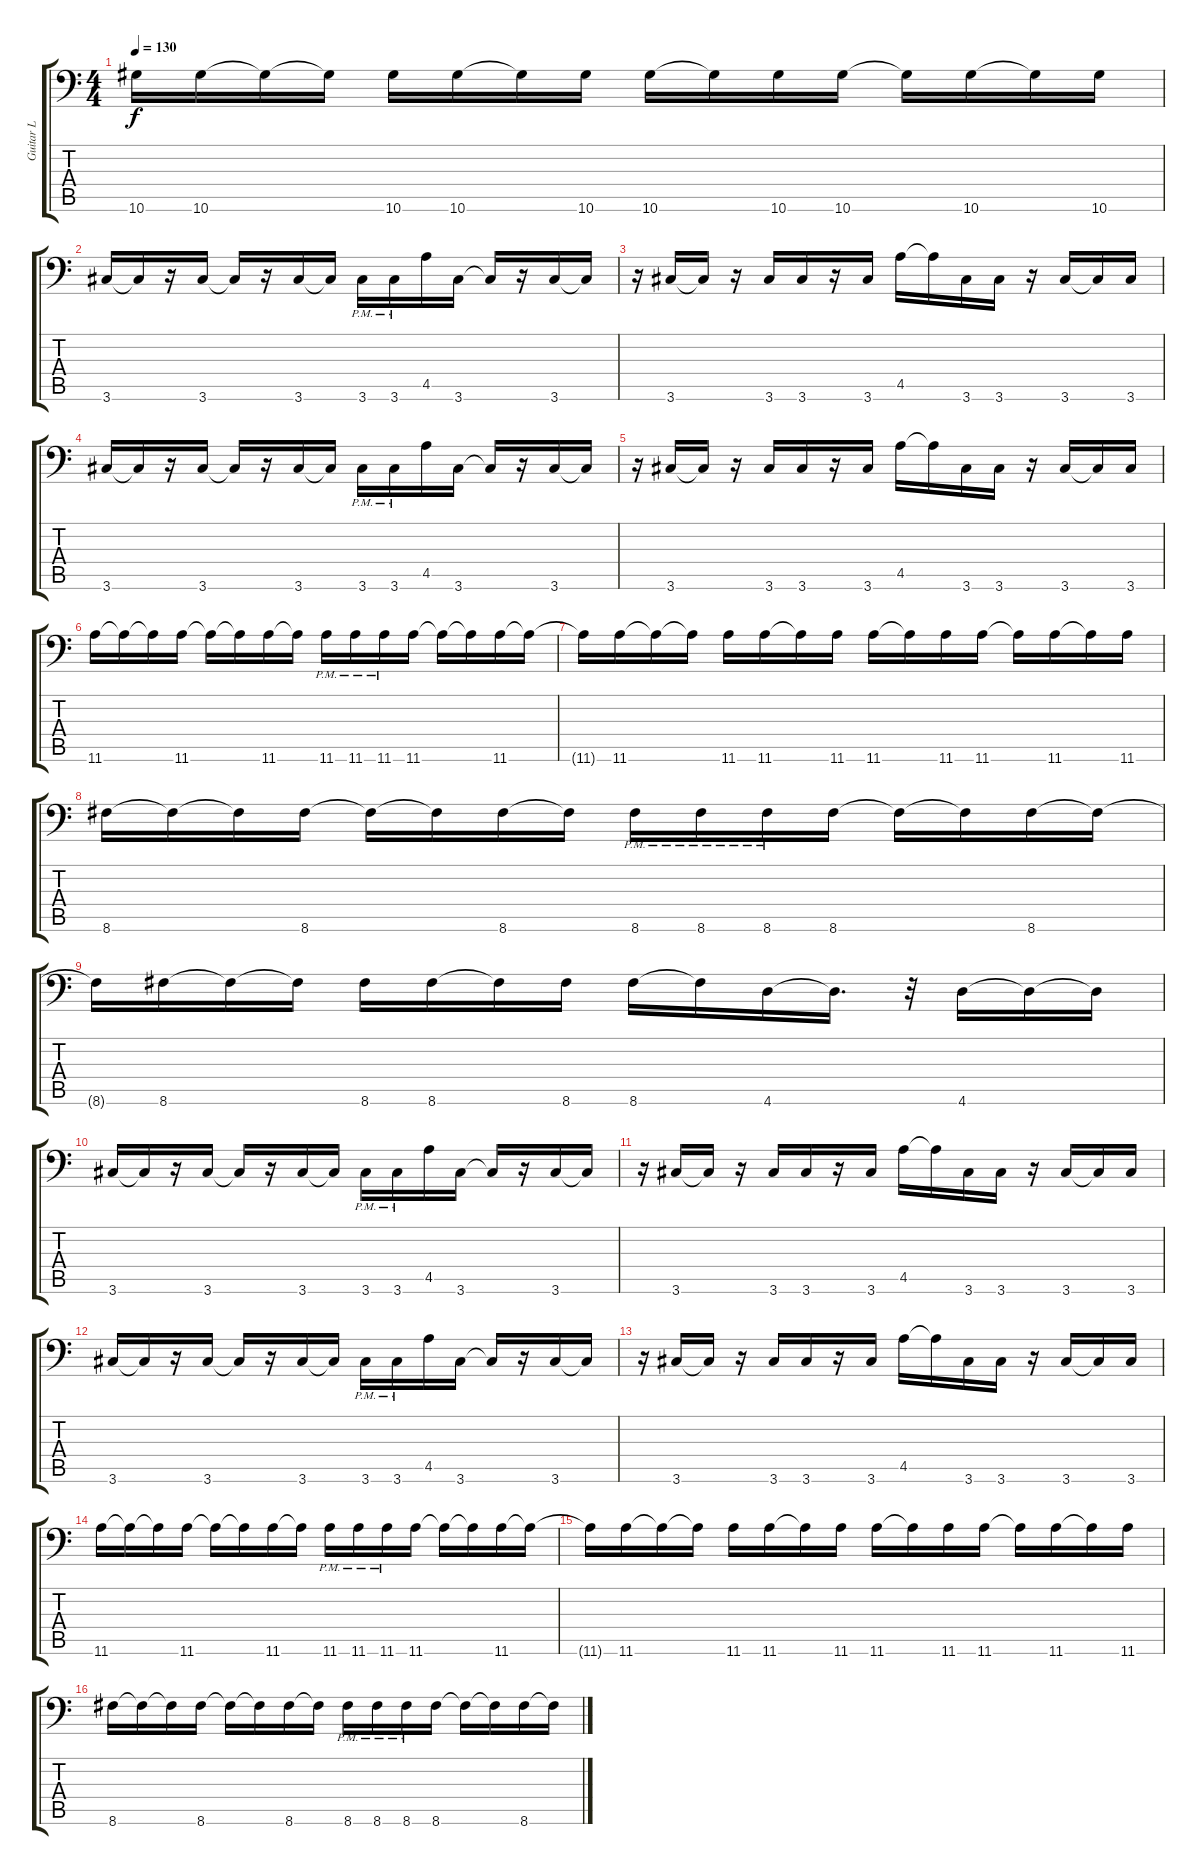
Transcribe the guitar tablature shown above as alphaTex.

\track ("Guitar L" "Guitar L") {instrument distortionguitar}
\staff {score tabs}
\tuning (C4 G3 Eb3 Bb2 F2 Bb1) {hide}
\ts (4 4)
\tempo 130
\clef f4
\ks c
10.6{t}.16{dy f} 10.6.16 10.6{t}.16 10.6{t}.16 10.6.16 10.6.16 10.6{t}.16 10.6.16 10.6.16 10.6{t}.16 10.6.16 10.6.16 10.6{t}.16 10.6.16 10.6{t}.16 10.6.16 |
3.6.16 3.6{t}.16 r.16 3.6.16 3.6{t}.16 r.16 3.6.16 3.6{t}.16 3.6{pm}.16 3.6{pm}.16 4.5.16 3.6.16 3.6{t}.16 r.16 3.6.16 3.6{t}.16 |
r.16 3.6.16 3.6{t}.16 r.16 3.6.16 3.6.16 r.16 3.6.16 4.5.16 4.5{t}.16 3.6.16 3.6.16 r.16 3.6.16 3.6{t}.16 3.6.16 |
3.6.16 3.6{t}.16 r.16 3.6.16 3.6{t}.16 r.16 3.6.16 3.6{t}.16 3.6{pm}.16 3.6{pm}.16 4.5.16 3.6.16 3.6{t}.16 r.16 3.6.16 3.6{t}.16 |
r.16 3.6.16 3.6{t}.16 r.16 3.6.16 3.6.16 r.16 3.6.16 4.5.16 4.5{t}.16 3.6.16 3.6.16 r.16 3.6.16 3.6{t}.16 3.6.16 |
11.6.16 11.6{t}.16 11.6{t}.16 11.6.16 11.6{t}.16 11.6{t}.16 11.6.16 11.6{t}.16 11.6{pm}.16 11.6{pm}.16 11.6{pm}.16 11.6.16 11.6{t}.16 11.6{t}.16 11.6.16 11.6{t}.16 |
11.6{t}.16 11.6.16 11.6{t}.16 11.6{t}.16 11.6.16 11.6.16 11.6{t}.16 11.6.16 11.6.16 11.6{t}.16 11.6.16 11.6.16 11.6{t}.16 11.6.16 11.6{t}.16 11.6.16 |
8.6.16 8.6{t}.16 8.6{t}.16 8.6.16 8.6{t}.16 8.6{t}.16 8.6.16 8.6{t}.16 8.6{pm}.16 8.6{pm}.16 8.6{pm}.16 8.6.16 8.6{t}.16 8.6{t}.16 8.6.16 8.6{t}.16 |
8.6{t}.16 8.6.16 8.6{t}.16 8.6{t}.16 8.6.16 8.6.16 8.6{t}.16 8.6.16 8.6.16 8.6{t}.16 4.6.16 4.6{t}.16{d} r.32 4.6.16 4.6{t}.16 4.6{t}.16 |
3.6.16 3.6{t}.16 r.16 3.6.16 3.6{t}.16 r.16 3.6.16 3.6{t}.16 3.6{pm}.16 3.6{pm}.16 4.5.16 3.6.16 3.6{t}.16 r.16 3.6.16 3.6{t}.16 |
r.16 3.6.16 3.6{t}.16 r.16 3.6.16 3.6.16 r.16 3.6.16 4.5.16 4.5{t}.16 3.6.16 3.6.16 r.16 3.6.16 3.6{t}.16 3.6.16 |
3.6.16 3.6{t}.16 r.16 3.6.16 3.6{t}.16 r.16 3.6.16 3.6{t}.16 3.6{pm}.16 3.6{pm}.16 4.5.16 3.6.16 3.6{t}.16 r.16 3.6.16 3.6{t}.16 |
r.16 3.6.16 3.6{t}.16 r.16 3.6.16 3.6.16 r.16 3.6.16 4.5.16 4.5{t}.16 3.6.16 3.6.16 r.16 3.6.16 3.6{t}.16 3.6.16 |
11.6.16 11.6{t}.16 11.6{t}.16 11.6.16 11.6{t}.16 11.6{t}.16 11.6.16 11.6{t}.16 11.6{pm}.16 11.6{pm}.16 11.6{pm}.16 11.6.16 11.6{t}.16 11.6{t}.16 11.6.16 11.6{t}.16 |
11.6{t}.16 11.6.16 11.6{t}.16 11.6{t}.16 11.6.16 11.6.16 11.6{t}.16 11.6.16 11.6.16 11.6{t}.16 11.6.16 11.6.16 11.6{t}.16 11.6.16 11.6{t}.16 11.6.16 |
8.6.16 8.6{t}.16 8.6{t}.16 8.6.16 8.6{t}.16 8.6{t}.16 8.6.16 8.6{t}.16 8.6{pm}.16 8.6{pm}.16 8.6{pm}.16 8.6.16 8.6{t}.16 8.6{t}.16 8.6.16 8.6{t}.16
